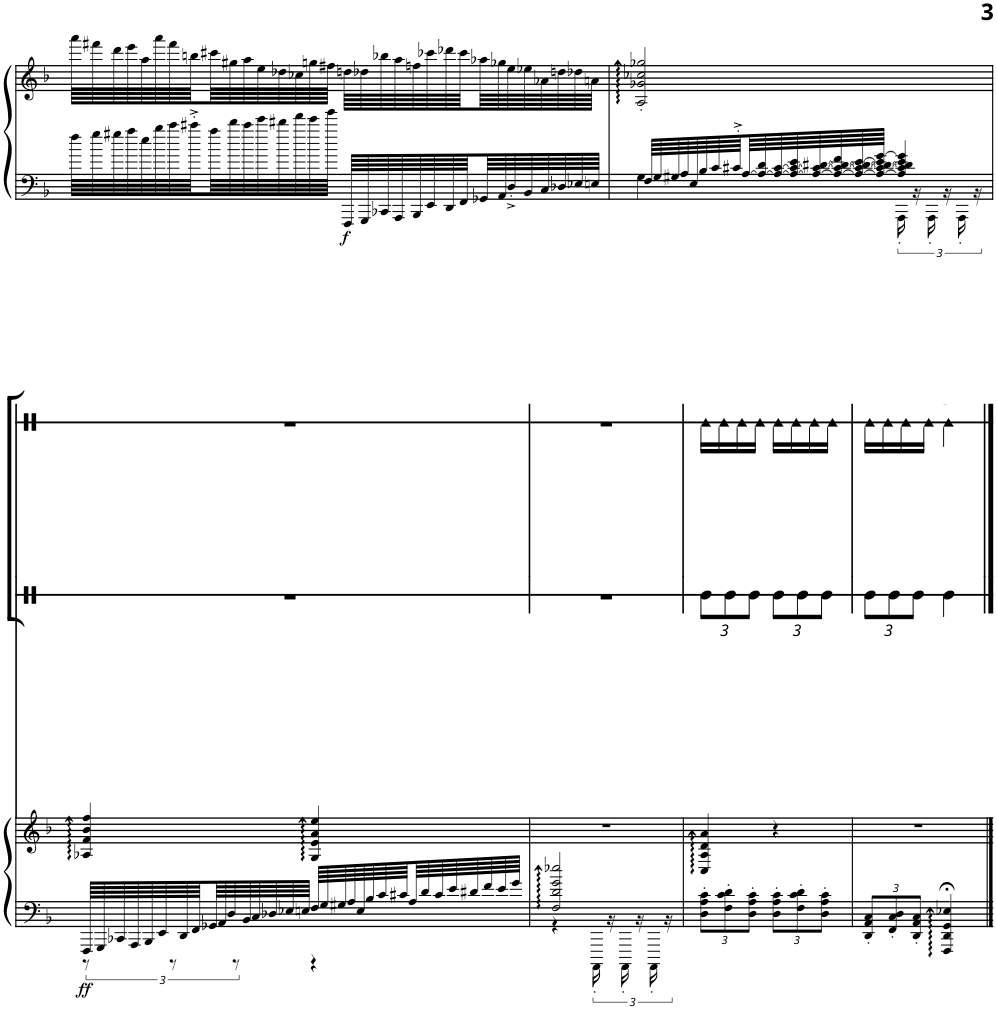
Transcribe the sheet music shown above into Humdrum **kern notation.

**kern	**kern	**dynam	**kern	**kern
*part3	*part3	*part3	*part2	*part1
*staff4	*staff3	*staff3/4	*staff2	*staff1
*I"Piano	*	*	*I"Claves	*I"Caja china
*I'Pno	*	*	*	*
!!LO:PB:g=z
*clefF4	*clefG2	*	*clefX	*clefX
*k[b-]	*k[b-]	*	*k[]	*k[]
*M2/4	*M2/4	*	*M2/4	*M2/4
=28	=28	=28	=28	=28
64ff\LLLL	64aaa\LLLL	.	2r	2r
64gg\	64fff#X\	.	.	.
64gg#X\	64ddd\	.	.	.
64aa\	64eee\	.	.	.
64ee\	64aa\	.	.	.
64bb-\	64aaa\	.	.	.
64ccc\	64fff#\	.	.	.
64ccc#X'^\	64bbn\	.	.	.
64aa\	64ccc#X\	.	.	.
64ddd\	64gg#X\	.	.	.
64ccc#\	64aa\	.	.	.
64eee\	64ee\	.	.	.
64ddd#X\	64dd-X\	.	.	.
64fff\	64cc-X\	.	.	.
64eee\	64ggn\	.	.	.
64ggg\JJJJ	64ff#X\JJJJ	.	.	.
!	!	!LO:DY:b=2	!	!
64FFF/LLLL	64ddn\LLLL	f	.	.
64GGG/	64dd-X\	.	.	.
64CC-X/	64bb-X\	.	.	.
64AAA/	64aa\	.	.	.
64BBB-/	64ffn\	.	.	.
64EE/	64ccc-X\	.	.	.
64DD/	64ddd-X\	.	.	.
64FF/	64ccc-\	.	.	.
64GG-X/	64aa-X\	.	.	.
64AA/	64gg-X\	.	.	.
64D'^/	64ee\	.	.	.
64BB-/	64ee-X\	.	.	.
64C/	64a-X\	.	.	.
64D-X/	64ddn\	.	.	.
64E-X/	64dd-X\	.	.	.
64En/JJJJ	64an\JJJJ	.	.	.
=29	=29	=29	=29	=29
*^	*	*	*	*
64F/LLLL	4G\	2A/' 2g-X/' 2cc-X/' 2gg-X/'	.	2r	2r
64G/	.	.	.	.	.
64G#X/	.	.	.	.	.
64A/	.	.	.	.	.
64E/	.	.	.	.	.
64B-/	.	.	.	.	.
64c/	.	.	.	.	.
64c#X'^/	.	.	.	.	.
[64A/	.	.	.	.	.
64A/_ 64d/	.	.	.	.	.
64A/_ [64c#/	.	.	.	.	.
64A/_ 64c#/_ 64e/	.	.	.	.	.
64A/_ 64c#/_ [64d#X/	.	.	.	.	.
64A/_ 64c#/_ 64d#/_ 64f/	.	.	.	.	.
64A/_ 64c#/_ 64d#/_ [64e/	.	.	.	.	.
64A/_ 64c#/_ 64d#/_ 64e/] [64g/JJJJ	.	.	.	.	.
4A/] 4c#/] 4d#/] 4e/ 4g/]	24AAA'\	.	.	.	.
.	24r	.	.	.	.
.	24AAA'\	.	.	.	.
.	24r	.	.	.	.
.	24AAA'\	.	.	.	.
.	24r	.	.	.	.
!!LO:LB:g=z
=30	=30	=30	=30	=30	=30
!	!	!	!LO:DY:b=2	!	!
64FFF/LLLL	4r	4A-X/ 4f/ 4b-/ 4ff/	ff	2r	2r
64GGG/	.	.	.	.	.
64CC-X/	.	.	.	.	.
64AAA/	.	.	.	.	.
64BBB-/	.	.	.	.	.
64EE/	.	.	.	.	.
64DD/	.	.	.	.	.
64FF/	.	.	.	.	.
64GG-X/	.	.	.	.	.
64AA/	.	.	.	.	.
64D/	.	.	.	.	.
64BB-/	.	.	.	.	.
64C/	.	.	.	.	.
64D-X/	.	.	.	.	.
64E-X/	.	.	.	.	.
64En/JJJJ	.	.	.	.	.
64F/LLLL	4r	4G/ 4e/ 4a/ 4ee/	.	.	.
64G/	.	.	.	.	.
64G#X/	.	.	.	.	.
64A/	.	.	.	.	.
64E/	.	.	.	.	.
64B-/	.	.	.	.	.
64c/	.	.	.	.	.
64c#X/	.	.	.	.	.
64A/	.	.	.	.	.
64d/	.	.	.	.	.
64c#/	.	.	.	.	.
64e/	.	.	.	.	.
64d#X/	.	.	.	.	.
64f/	.	.	.	.	.
64e/	.	.	.	.	.
64g/JJJJ	.	.	.	.	.
=31	=31	=31	=31	=31	=31
2F/ 2d/ 2g/ 2ee-X/	4r	2r	.	2r	2r
.	24AAAA'\	.	.	.	.
.	24r	.	.	.	.
.	24AAAA'\	.	.	.	.
.	24r	.	.	.	.
.	24AAAA'\	.	.	.	.
.	24r	.	.	.	.
*v	*v	*	*	*	*
=32	=32	=32	=32	=32
*Xbrackettup	*	*	*Xbrackettup	*
12D\' 12A\' 12c\'L	4C/ 4A/ 4d/ 4a/	.	12Re\L	16Re\LL
.	.	.	.	16Re\
12F\' 12c\' 12d\'	.	.	12Re\	.
.	.	.	.	16Re\
12D\' 12A\' 12c\'J	.	.	12Re\J	.
.	.	.	.	16Re\JJ
12D\' 12A\' 12c\'L	4r	.	12Re\L	16Re\LL
.	.	.	.	16Re\
12F\' 12c\' 12d\'	.	.	12Re\	.
.	.	.	.	16Re\
12D\' 12A\' 12c\'J	.	.	12Re\J	.
.	.	.	.	16Re\JJ
=33	=33	=33	=33	=33
12DD/' 12AA/' 12C/'L	2r	.	12Re\L	16Re\LL
.	.	.	.	16Re\
12FF/' 12C/' 12D/'	.	.	12Re\	.
.	.	.	.	16Re\
12DD/' 12AA/' 12C/'J	.	.	12Re\J	.
.	.	.	.	16Re\JJ
*	*	*	*	*MM20
4FFF/;< 4DD/;< 4GG/;< 4E-X/;<	.	.	4Re\	4Re\
==	==	==	==	==
*-	*-	*-	*-	*-
